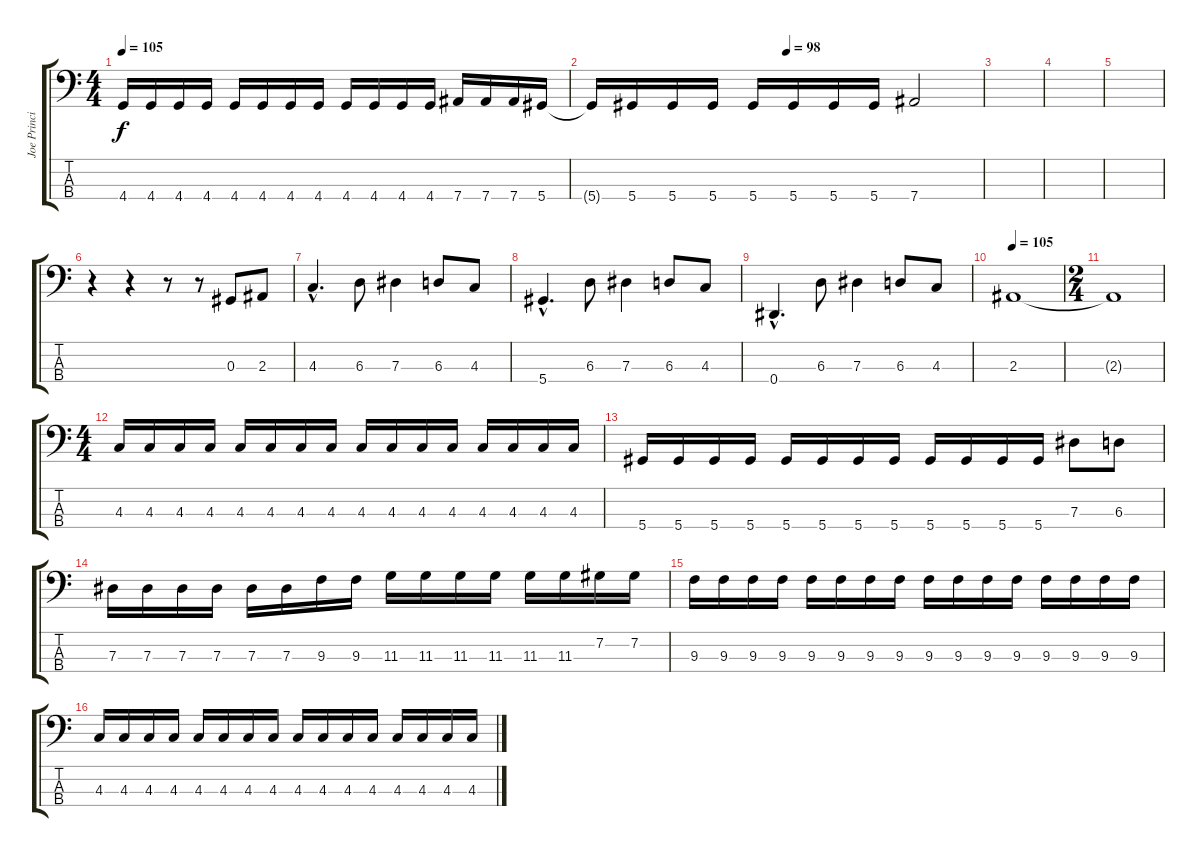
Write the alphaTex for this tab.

\track ("Joe Principe" "Joe Princi") {instrument electricbasspick}
\staff {score tabs}
\tuning (Gb2 Db2 Ab1 Eb1) {hide}
\ts (4 4)
\tempo 105
\clef f4
\ks c
4.4.16{dy f} 4.4.16 4.4.16 4.4.16 4.4.16 4.4.16 4.4.16 4.4.16 4.4.16 4.4.16 4.4.16 4.4.16 7.4.16 7.4.16 7.4.16 5.4.16 |
\tempo (98 0.5)
5.4{t}.16 5.4.16 5.4.16 5.4.16 5.4.16 5.4.16 5.4.16 5.4.16 7.4.2 |
|
|
|
r.4 r.4 r.8 r.8 0.3.8 2.3.8 |
4.3{hac}.4{d} 6.3.8 7.3.4 6.3.8 4.3.8 |
5.4{hac}.4{d} 6.3.8 7.3.4 6.3.8 4.3.8 |
0.4{hac}.4{d} 6.3.8 7.3.4 6.3.8 4.3.8 |
\tempo 105
2.3.1 |
\ts (2 4)
2.3{t}.1 |
\ts (4 4)
4.3.16 4.3.16 4.3.16 4.3.16 4.3.16 4.3.16 4.3.16 4.3.16 4.3.16 4.3.16 4.3.16 4.3.16 4.3.16 4.3.16 4.3.16 4.3.16 |
5.4.16 5.4.16 5.4.16 5.4.16 5.4.16 5.4.16 5.4.16 5.4.16 5.4.16 5.4.16 5.4.16 5.4.16 7.3.8 6.3.8 |
7.3.16 7.3.16 7.3.16 7.3.16 7.3.16 7.3.16 9.3.16 9.3.16 11.3.16 11.3.16 11.3.16 11.3.16 11.3.16 11.3.16 7.2.16 7.2.16 |
9.3.16 9.3.16 9.3.16 9.3.16 9.3.16 9.3.16 9.3.16 9.3.16 9.3.16 9.3.16 9.3.16 9.3.16 9.3.16 9.3.16 9.3.16 9.3.16 |
4.3.16 4.3.16 4.3.16 4.3.16 4.3.16 4.3.16 4.3.16 4.3.16 4.3.16 4.3.16 4.3.16 4.3.16 4.3.16 4.3.16 4.3.16 4.3.16
